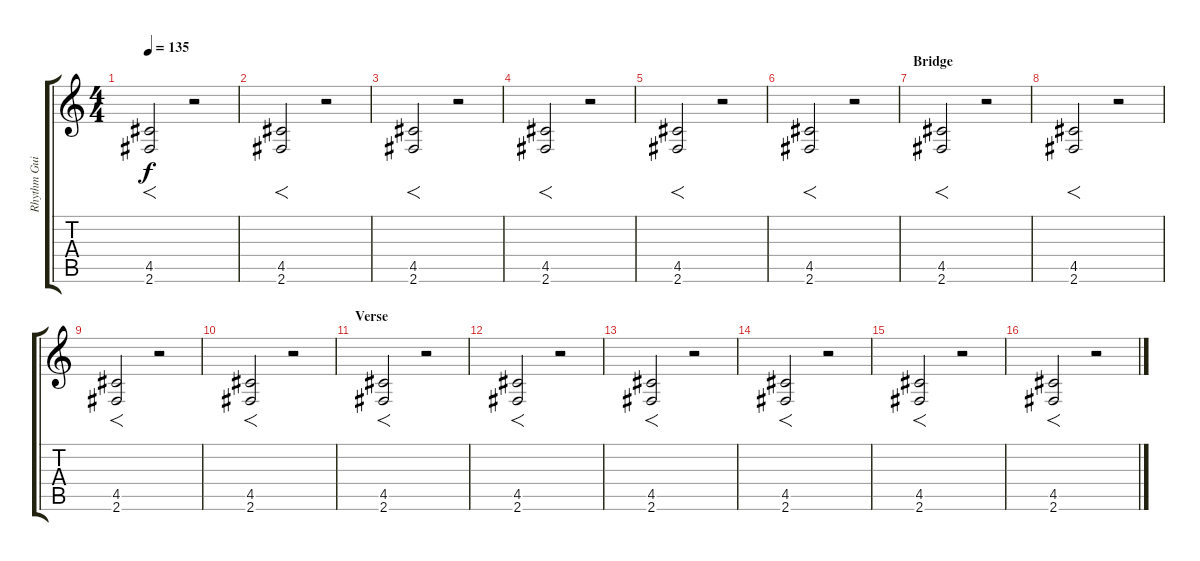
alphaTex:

\track ("Rhythm Guitar 1" "Rhythm Gui") {instrument distortionguitar}
\staff {score tabs}
\tuning (E4 B3 G3 D3 A2 E2) {hide}
\ts (4 4)
\tempo 135
\clef g2
\ks c
(4.5 2.6).2{f dy f} r.2 |
(4.5 2.6).2{f} r.2 |
(4.5 2.6).2{f} r.2 |
(4.5 2.6).2{f} r.2 |
(4.5 2.6).2{f} r.2 |
(4.5 2.6).2{f} r.2 |
\section ("" "Bridge")
(4.5 2.6).2{f} r.2 |
(4.5 2.6).2{f} r.2 |
(4.5 2.6).2{f} r.2 |
(4.5 2.6).2{f} r.2 |
\section ("" "Verse")
(4.5 2.6).2{f} r.2 |
(4.5 2.6).2{f} r.2 |
(4.5 2.6).2{f} r.2 |
(4.5 2.6).2{f} r.2 |
(4.5 2.6).2{f} r.2 |
(4.5 2.6).2{f} r.2
